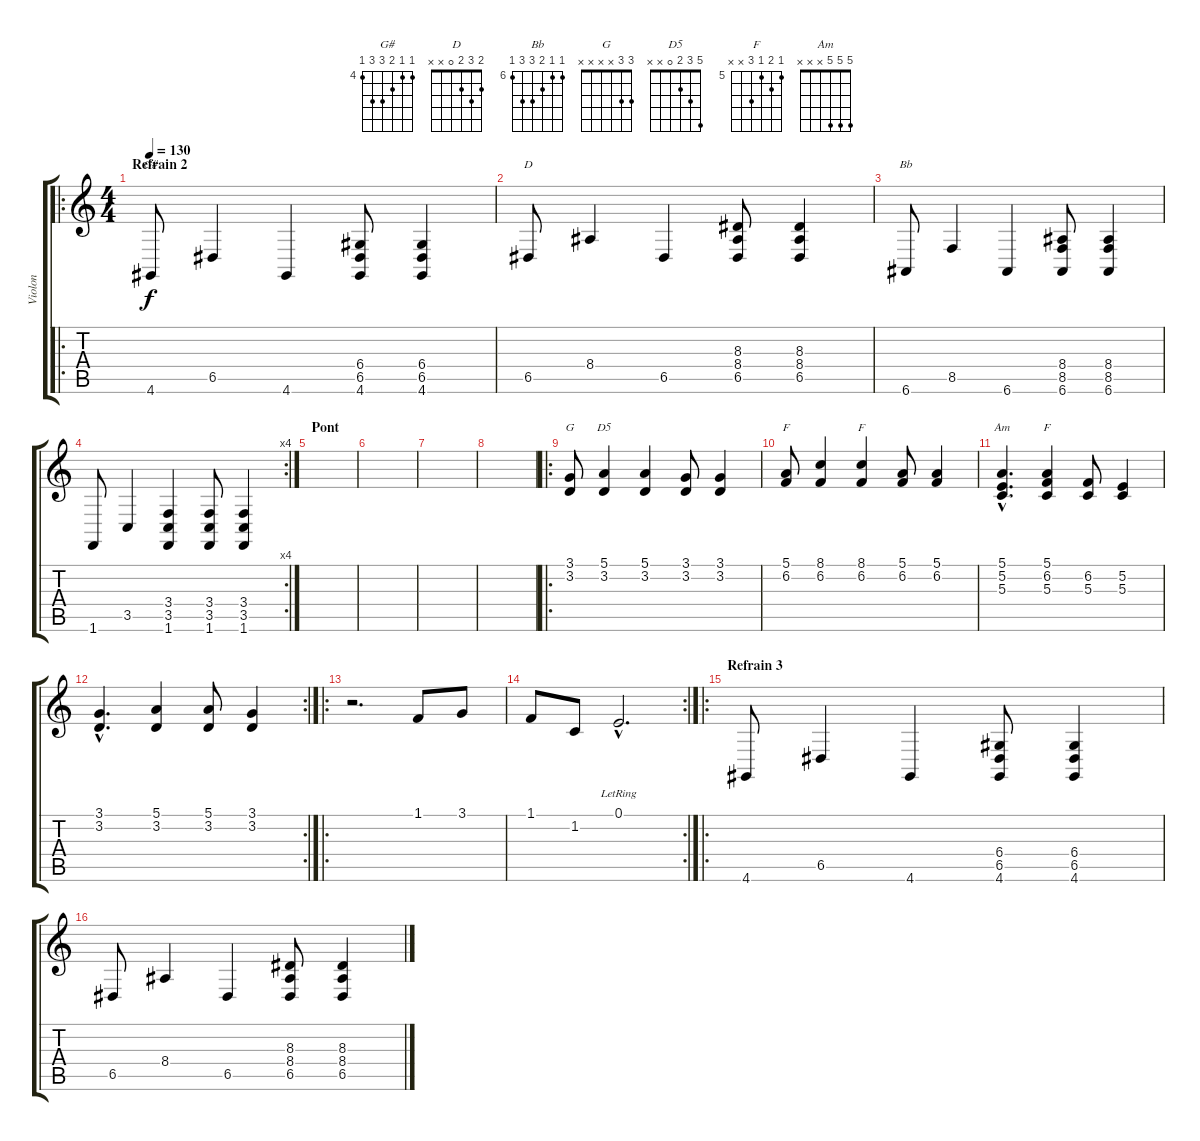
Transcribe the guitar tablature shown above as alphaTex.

\track ("Violon" "Violon") {instrument violin}
\staff {score tabs}
\tuning (E4 B3 G3 D3 A2 E2) {hide}
\chord ("G#" 4 4 5 6 6 4) {firstfret 4}
\chord ("D" 2 3 2 0 x x)
\chord ("Bb" 6 6 7 8 8 6) {firstfret 6}
\chord ("G" 3 3 x x x x)
\chord ("D5" 5 3 2 0 x x)
\chord ("F" 5 6 5 x x x) {firstfret 5}
\chord ("F" 8 6 5 x x x) {firstfret 5}
\chord ("Am" 5 5 5 x x x)
\chord ("F" 5 6 5 7 x x) {firstfret 5}
\ro
\ts (4 4)
\section ("" "Refrain 2")
\tempo 130
\clef g2
\ks c
4.6.8{ch "G#" dy f} 6.5.4 4.6.4 (6.4 6.5 4.6).8 (6.4 6.5 4.6).4 |
6.5.8{ch "D"} 8.4.4 6.5.4 (8.3 8.4 6.5).8 (8.3 8.4 6.5).4 |
6.6.8{ch "Bb"} 8.5.4 6.6.4 (8.4 8.5 6.6).8 (8.4 8.5 6.6).4 |
\rc 4
1.6.8 3.5.4 (3.4 3.5 1.6).4 (3.4 3.5 1.6).8 (3.4 3.5 1.6).4 |
\section ("" "Pont")
|
|
|
|
\ro
(3.1 3.2).8{ch "G"} (5.1 3.2).4{ch "D5"} (5.1 3.2).4 (3.1 3.2).8 (3.1 3.2).4 |
(5.1 6.2).8{ch "F"} (8.1 6.2).4 (8.1 6.2).4{ch "F"} (5.1 6.2).8 (5.1 6.2).4 |
(5.1{hac} 5.2{hac} 5.3).4{d ch "Am"} (5.1 6.2 5.3).4{ch "F"} (6.2 5.3).8 (5.2 5.3).4 |
\rc 2
(3.1{hac} 3.2{hac}).4{d} (5.1 3.2).4 (5.1 3.2).8 (3.1 3.2).4 |
\ro
r.2{d} 1.1.8 3.1.8 |
\rc 2
1.1.8 1.2.8 0.1{hac lr}.2{d} |
\ro
\section ("" "Refrain 3")
4.6.8 6.5.4 4.6.4 (6.4 6.5 4.6).8 (6.4 6.5 4.6).4 |
6.5.8 8.4.4 6.5.4 (8.3 8.4 6.5).8 (8.3 8.4 6.5).4
